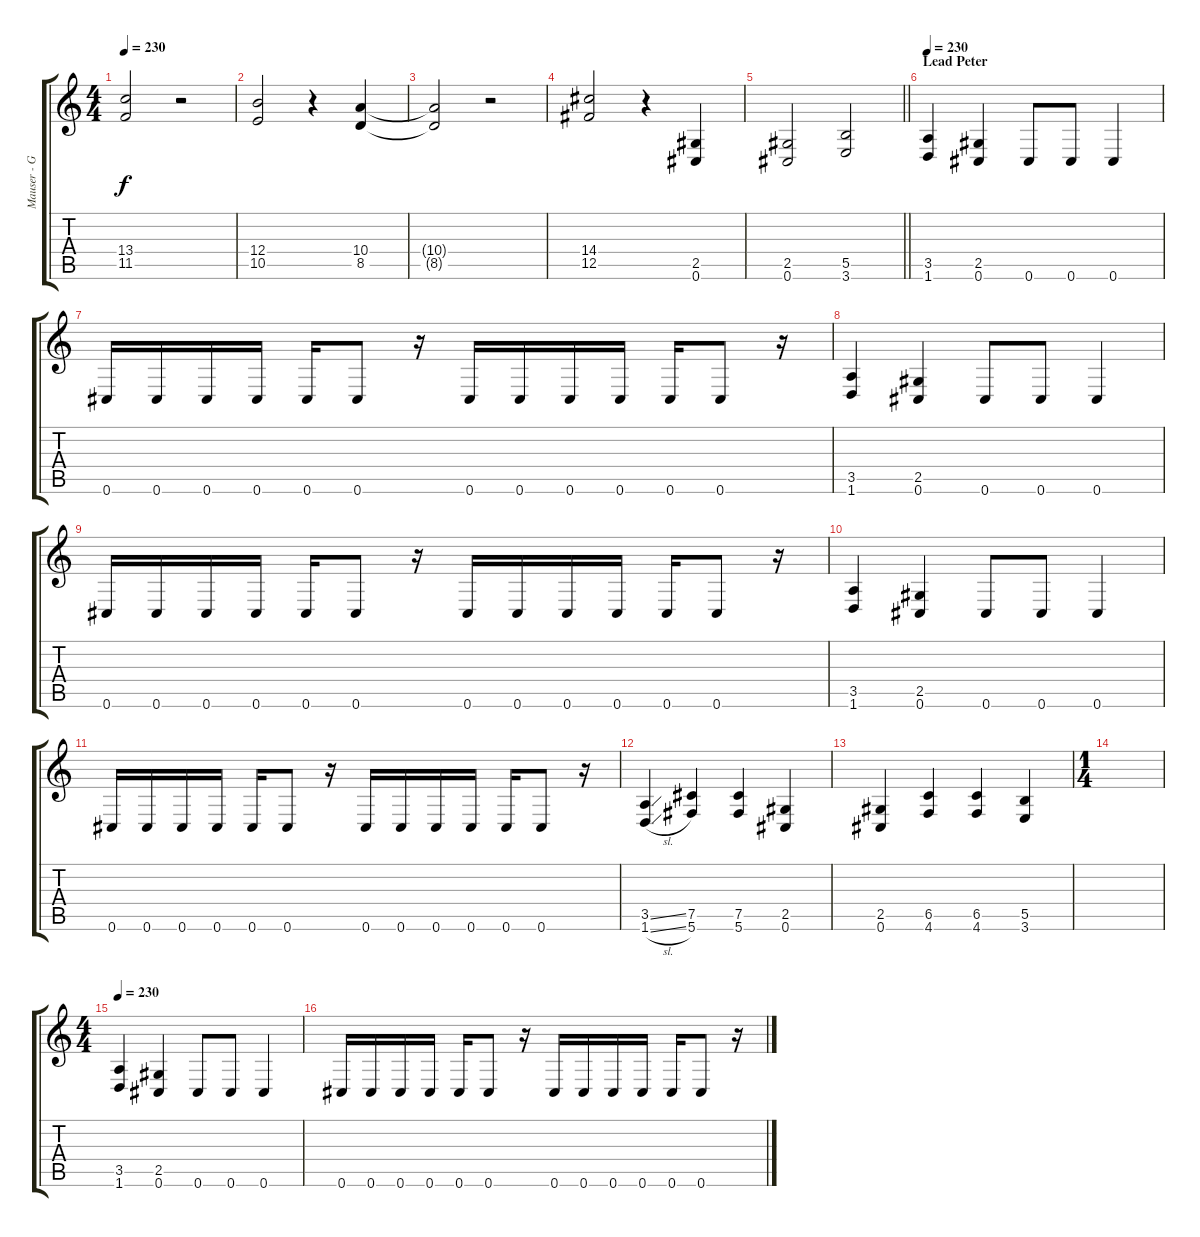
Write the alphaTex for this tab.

\track ("Mauser - Guitar" "Mauser - G") {instrument distortionguitar}
\staff {score tabs}
\tuning (Db4 Ab3 E3 B2 Gb2 Db2) {hide}
\ts (4 4)
\tempo 230
\clef g2
\ks c
(13.4{t} 11.5{t}).2{dy f} r.2 |
(12.4 10.5).2 r.4 (10.4 8.5).4 |
(10.4{t} 8.5{t}).2 r.2 |
(14.4 12.5).2 r.4 (2.5 0.6).4 |
\barLineRight lightlight
(2.5 0.6).2 (5.5 3.6).2 |
\section ("" "Lead Peter")
\tempo 230
(3.5 1.6).4 (2.5 0.6).4 0.6.8 0.6.8 0.6.4 |
0.6.16 0.6.16 0.6.16 0.6.16 0.6.16 0.6.8 r.16 0.6.16 0.6.16 0.6.16 0.6.16 0.6.16 0.6.8 r.16 |
(3.5 1.6).4 (2.5 0.6).4 0.6.8 0.6.8 0.6.4 |
0.6.16 0.6.16 0.6.16 0.6.16 0.6.16 0.6.8 r.16 0.6.16 0.6.16 0.6.16 0.6.16 0.6.16 0.6.8 r.16 |
(3.5 1.6).4 (2.5 0.6).4 0.6.8 0.6.8 0.6.4 |
0.6.16 0.6.16 0.6.16 0.6.16 0.6.16 0.6.8 r.16 0.6.16 0.6.16 0.6.16 0.6.16 0.6.16 0.6.8 r.16 |
(3.5{ss} 1.6{sl}).4 (7.5 5.6).4 (7.5 5.6).4 (2.5 0.6).4 |
(2.5 0.6).4 (6.5 4.6).4 (6.5 4.6).4 (5.5 3.6).4 |
\ts (1 4)
|
\ts (4 4)
\tempo 230
(3.5 1.6).4 (2.5 0.6).4 0.6.8 0.6.8 0.6.4 |
0.6.16 0.6.16 0.6.16 0.6.16 0.6.16 0.6.8 r.16 0.6.16 0.6.16 0.6.16 0.6.16 0.6.16 0.6.8 r.16
